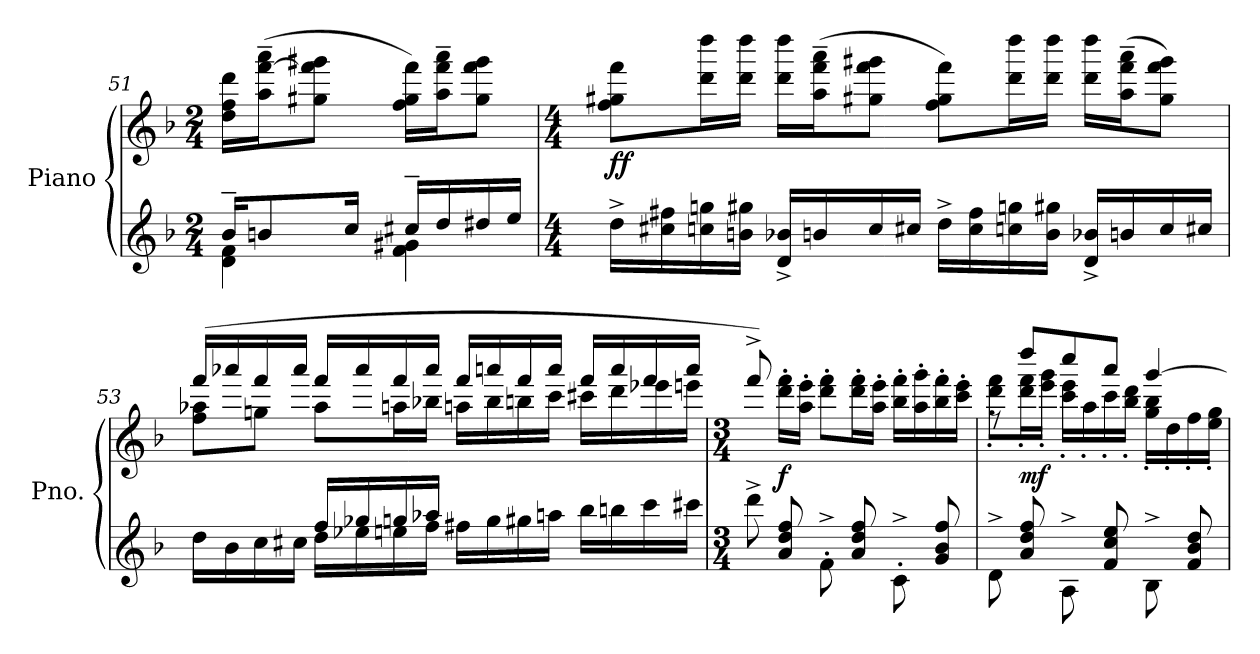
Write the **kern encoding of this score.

**kern	**kern	**dynam
*part1	*part1	*part1
*staff2	*staff1	*staff1/2
*I"Piano	*	*
*I'Pno.	*	*
!!LO:LB:g=z
*clefG2	*clefG2	*
*k[b-]	*k[b-]	*
*M2/4	*M2/4	*
=51	=51	=51
*^	*	*
16b-~/KL	4d\ 4f\	16dd\ 16ff\ 16ddd\LL	.
8bn/	.	(>16aa\~ [16fff\~ 16aaa\~J	.
.	.	8gg#X\ 8fff\] 8ggg#X\J	.
16cc/Jk	.	.	.
16cc#X~/LL	4f\ 4g#X\	16ff\ 16gg#\ 16fff\LL)	.
16dd/	.	16aa\~ 16fff\~ 16aaa\~J	.
16dd#X/	.	8gg#\ 8fff\ 8ggg#\J	.
16ee/JJ	.	.	.
*v	*v	*	*
=52	=52	=52
*M4/4	*M4/4	*
!	!	!LO:DY:b
16dd^\LL	8ff\ 8gg#X\ 8fff\L	ff
16cc#X\ 16ff#X\	.	.
16ccn\ 16ggn\	16ddd\ 16dddd\L	.
16bn\ 16gg#X\JJ	16ddd\ 16dddd\JJ	.
16d/^ 16b-X/^LL	16ddd\ 16dddd\LL	.
16bn/	(>16aa\~ 16fff\~ 16aaa\~J	.
16cc/	8gg#X\ 8fff\ 8ggg#X\J	.
16cc#X/JJ	.	.
16dd^\LL	8ff\ 8gg#\ 8fff\L)	.
16cc#\ 16ff#\	.	.
16ccn\ 16ggn\	16ddd\ 16dddd\L	.
16b\ 16gg#X\JJ	16ddd\ 16dddd\JJ	.
16d/^ 16b-X/^LL	16ddd\ 16dddd\LL	.
16bn/	(>16aa\~ 16fff\~ 16aaa\~J	.
16cc/	8gg#\ 8fff\ 8ggg#\J)	.
16cc#X/JJ	.	.
!!LO:LB:g=z
=53	=53	=53
*^	*^	*
8dd/Lyy	16dd\LL	(>16fff/LL	8ff\ 8aa-X\L	.
.	16b-\	16aaa-X/	.	.
16ee-X/L	16cc\	16fff/	8ggn\J	.
16een/JJ	16cc#X\JJ	16aaa-/JJ	.	.
16ff/LL	16dd\LL	16fff/LL	8aa-\L	.
16gg-X/	16ee-X\	16aaa-/	.	.
16ggn/	16een\	16fff/	16aan\L	.
16aa-X/JJ	16ff\JJ	16aaa-/JJ	16bb-X\JJ	.
2ryy	16ff#X\LL	16fff/LL	16aan\LL	.
.	16gg\	16aaan/	16bb-\	.
.	16gg#X\	16fff/	16bbn\	.
.	16aan\JJ	16aaa/JJ	16ccc\JJ	.
.	16bb-\LL	16fff/LL	16ccc#X\LL	.
.	16bbn\	16aaa/	16ddd\	.
.	16ccc\	16fff/	16eee-X\	.
.	16ccc#X\JJ	16aaa/JJ	16eeen\JJ	.
*v	*v	*	*	*
=54	=54	=54	=54
*M3/4	*M3/4	*	*
8ddd^\	8fff^/)	8fff\yy	.
!	!	!	!LO:DY:b
8a/ 8dd/ 8ff/	8ryy	16ddd\' 16fff\'LL	f
.	.	16aa\' 16eee\'JJ	.
8f'^\	2ryy	8ddd\' 8fff\'L	.
8a/ 8dd/ 8ff/	.	16ddd\' 16fff\'L	.
.	.	16aa\' 16eee\'JJ	.
8c'^\	.	16bb-\' 16fff\'LL	.
.	.	16aa\' 16ggg\'	.
8g/ 8b-/ 8ff/	.	16bb-\' 16fff\'	.
.	.	16ccc\' 16eee\'JJ	.
!!LO:LB:g=z	!!
=55	=55	=55	=55
8d^\	8rff	8ddd\' 8fff\'L	.
!	!	!	!LO:DY:b
8a/ 8dd/ 8ff/	8dddd/L	16ddd\' 16fff\'L	mf
.	.	16eee\' 16ggg\'JJ	.
8A^\	8cccc/	16ccc\' 16eee\'LL	.
.	.	16aa'\	.
8f/ 8cc/ 8ee/	8aaa/J	16ccc'\	.
.	.	16bb-\' 16ddd\'JJ	.
8B-^\	[4ggg/	16gg\' 16bb-\'LL	.
.	.	16dd'\	.
8f/ 8b-/ 8dd/	.	16ff'\	.
.	.	16ee\' 16gg\'JJ	.
*	*v	*v	*
=	=	=
*-	*-	*-
